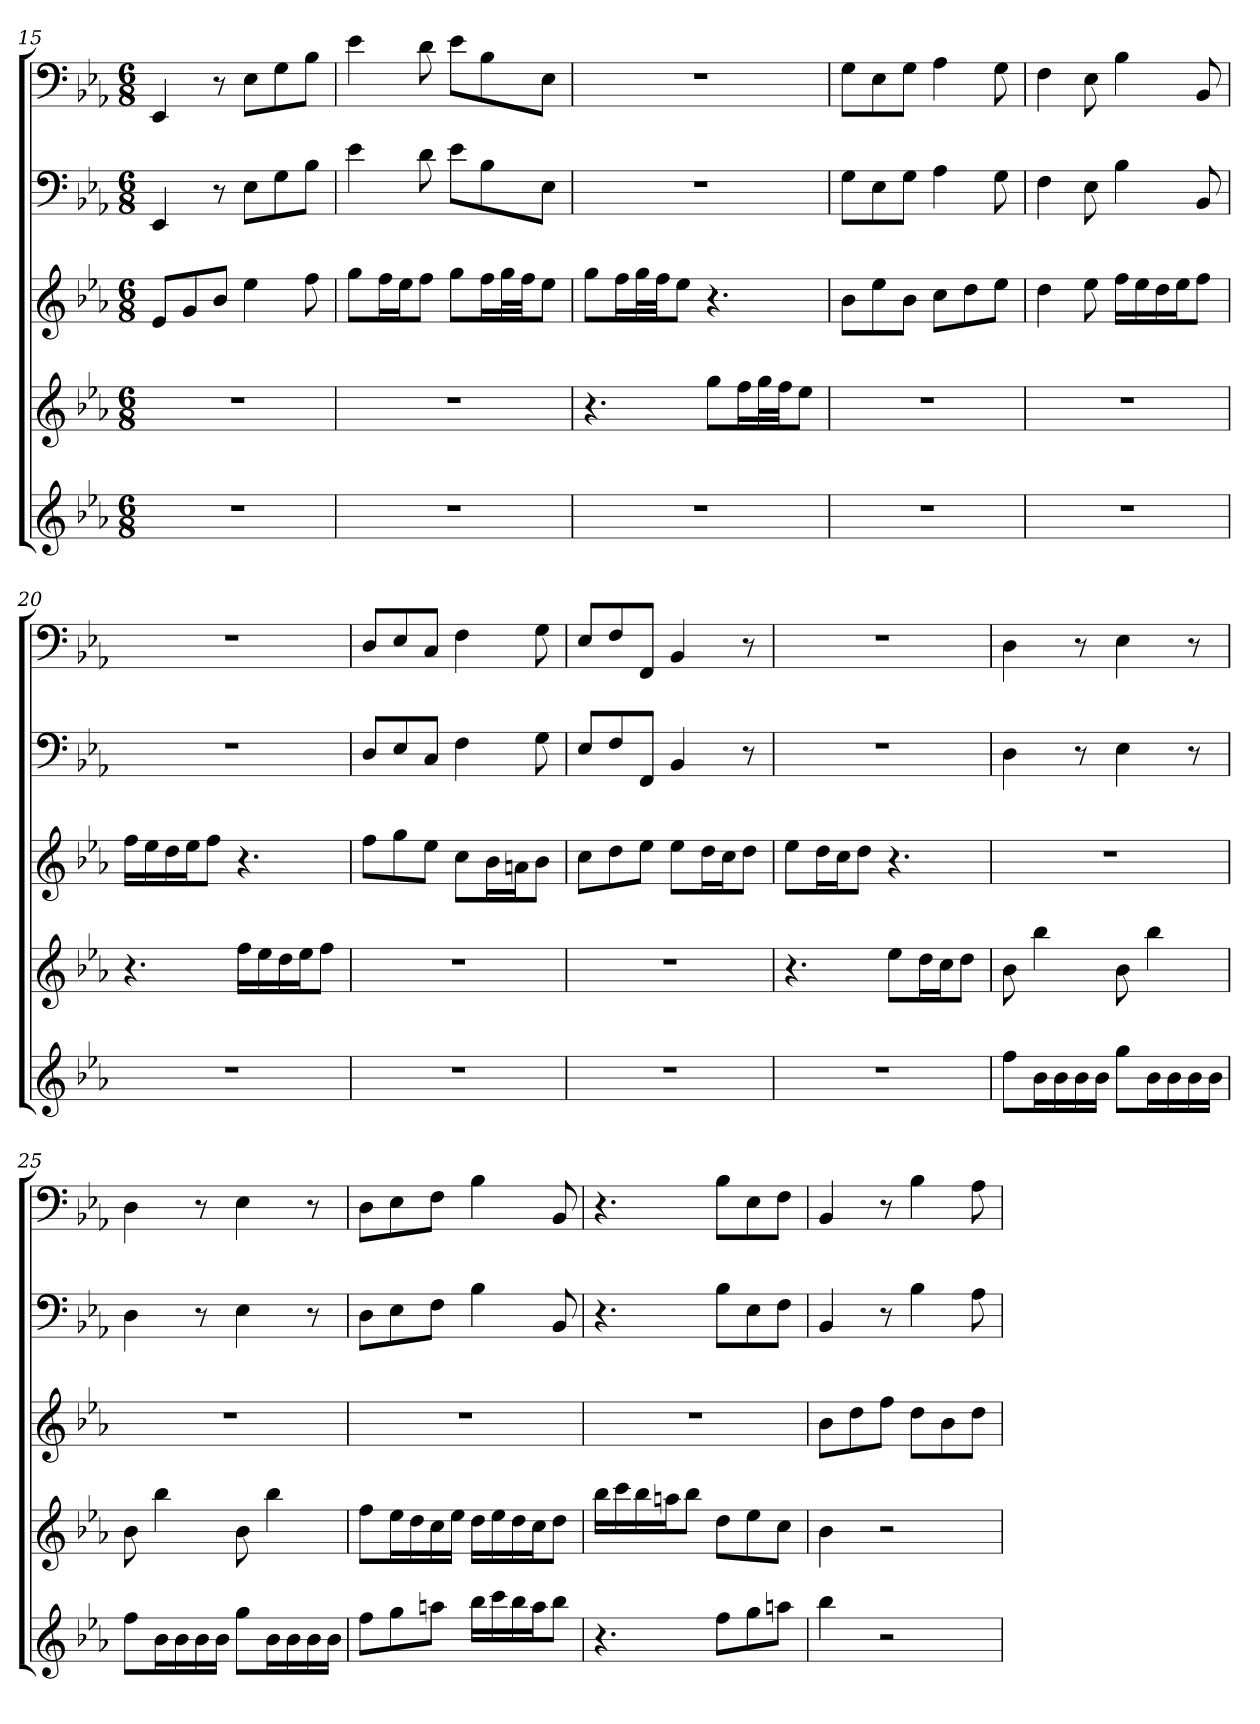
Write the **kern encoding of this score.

**kern	**kern	**kern	**kern	**kern
*part5	*part4	*part3	*part2	*part1
*staff5	*staff4	*staff3	*staff2	*staff1
*	*	*	*clefF4	*clefF4
*k[b-e-a-]	*k[b-e-a-]	*k[b-e-a-]	*k[b-e-a-]	*k[b-e-a-]
*E-:	*E-:	*E-:	*E-:	*E-:
*M6/8	*M6/8	*M6/8	*M6/8	*M6/8
=15	=15	=15	=15	=15
2.r	2.r	8e-L	4EE-	4EE-
.	.	8g	.	.
.	.	8b-J	8r	8r
.	.	4ee-	8E-\L	8E-\L
.	.	.	8G\	8G\
.	.	8ff	8B-\J	8B-\J
=16	=16	=16	=16	=16
2.r	2.r	8ggL	4e-	4e-
.	.	16ffL	.	.
.	.	16ee-J	.	.
.	.	8ffJ	8d	8d
.	.	8ggL	8e-\L	8e-\L
.	.	16ffL	8B-\	8B-\
.	.	32ggL	.	.
.	.	32ffJJ	.	.
.	.	8ee-J	8E-\J	8E-\J
=17	=17	=17	=17	=17
2.r	4.r	8ggL	2.r	2.r
.	.	16ffL	.	.
.	.	32ggL	.	.
.	.	32ffJJ	.	.
.	.	8ee-J	.	.
.	8ggL	4.r	.	.
.	16ffL	.	.	.
.	32ggL	.	.	.
.	32ffJJ	.	.	.
.	8ee-J	.	.	.
=18	=18	=18	=18	=18
2.r	2.r	8b-L	8G\L	8G\L
.	.	8ee-	8E-\	8E-\
.	.	8b-J	8G\J	8G\J
.	.	8ccL	4A-	4A-
.	.	8dd	.	.
.	.	8ee-J	8G	8G
=19	=19	=19	=19	=19
2.r	2.r	4dd	4F	4F
.	.	8ee-	8E-	8E-
.	.	16ffLL	4B-	4B-
.	.	16ee-	.	.
.	.	16dd	.	.
.	.	16ee-J	.	.
.	.	8ffJ	8BB-	8BB-
=20	=20	=20	=20	=20
2.r	4.r	16ffLL	2.r	2.r
.	.	16ee-	.	.
.	.	16dd	.	.
.	.	16ee-J	.	.
.	.	8ffJ	.	.
.	16ffLL	4.r	.	.
.	16ee-	.	.	.
.	16dd	.	.	.
.	16ee-J	.	.	.
.	8ffJ	.	.	.
=21	=21	=21	=21	=21
2.r	2.r	8ffL	8D/L	8D/L
.	.	8gg	8E-/	8E-/
.	.	8ee-J	8C/J	8C/J
.	.	8ccL	4F	4F
.	.	16b-L	.	.
.	.	16anJ	.	.
.	.	8b-J	8G	8G
=22	=22	=22	=22	=22
2.r	2.r	8ccL	8E-/L	8E-/L
.	.	8dd	8F/	8F/
.	.	8ee-J	8FF/J	8FF/J
.	.	8ee-L	4BB-	4BB-
.	.	16ddL	.	.
.	.	16ccJ	.	.
.	.	8ddJ	8r	8r
=23	=23	=23	=23	=23
2.r	4.r	8ee-L	2.r	2.r
.	.	16ddL	.	.
.	.	16ccJ	.	.
.	.	8ddJ	.	.
.	8ee-L	4.r	.	.
.	16ddL	.	.	.
.	16ccJ	.	.	.
.	8ddJ	.	.	.
=24	=24	=24	=24	=24
8ffL	8b-	2.r	4D	4D
16b-L	4bb-	.	.	.
16b-	.	.	.	.
16b-	.	.	8r	8r
16b-JJ	.	.	.	.
8ggL	8b-	.	4E-	4E-
16b-L	4bb-	.	.	.
16b-	.	.	.	.
16b-	.	.	8r	8r
16b-JJ	.	.	.	.
=25	=25	=25	=25	=25
8ffL	8b-	2.r	4D	4D
16b-L	4bb-	.	.	.
16b-	.	.	.	.
16b-	.	.	8r	8r
16b-JJ	.	.	.	.
8ggL	8b-	.	4E-	4E-
16b-L	4bb-	.	.	.
16b-	.	.	.	.
16b-	.	.	8r	8r
16b-JJ	.	.	.	.
=26	=26	=26	=26	=26
8ffL	8ffL	2.r	8D\L	8D\L
8gg	16ee-L	.	8E-\	8E-\
.	16dd	.	.	.
8aanJ	16cc	.	8F\J	8F\J
.	16ee-JJ	.	.	.
16bb-LL	16ddLL	.	4B-	4B-
16ccc	16ee-	.	.	.
16bb-	16dd	.	.	.
16aaJ	16ccJ	.	.	.
8bb-J	8ddJ	.	8BB-	8BB-
=27	=27	=27	=27	=27
4.r	16bb-LL	2.r	4.r	4.r
.	16ccc	.	.	.
.	16bb-	.	.	.
.	16aanJ	.	.	.
.	8bb-J	.	.	.
8ffL	8ddL	.	8B-\L	8B-\L
8gg	8ee-	.	8E-\	8E-\
8aanJ	8ccJ	.	8F\J	8F\J
=28	=28	=28	=28	=28
4bb-	4b-	8b-L	4BB-	4BB-
.	.	8dd	.	.
2r	2r	8ffJ	8r	8r
.	.	8ddL	4B-	4B-
.	.	8b-	.	.
.	.	8ddJ	8A-	8A-
=	=	=	=	=
*-	*-	*-	*-	*-
